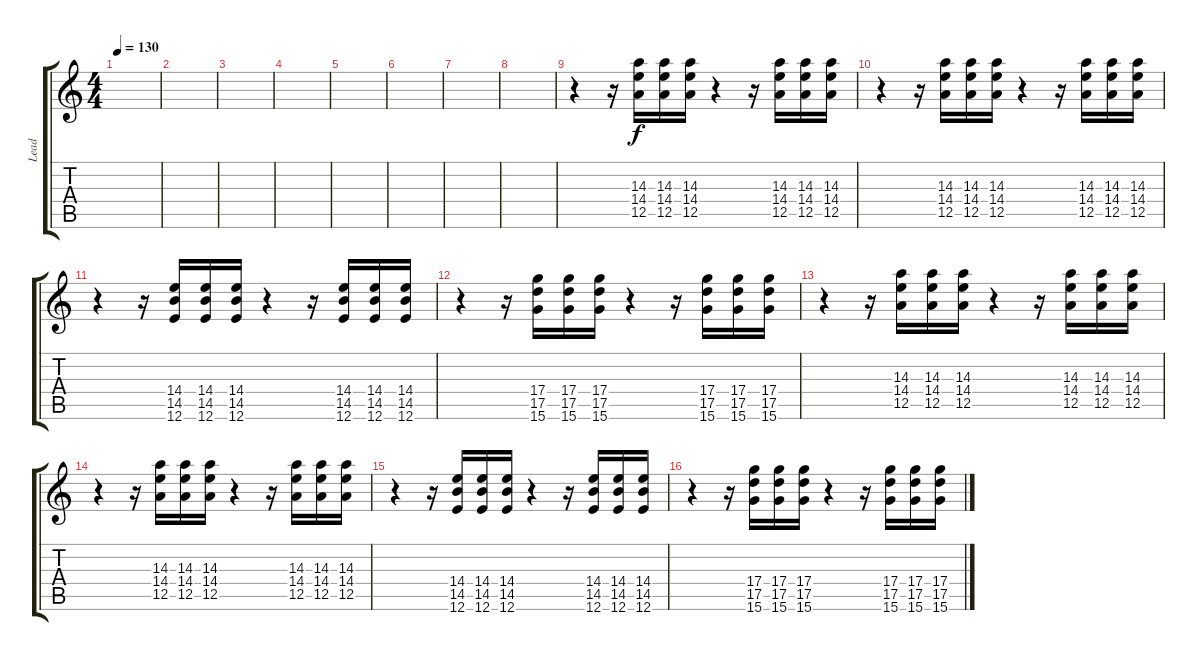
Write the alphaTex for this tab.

\track ("Lead" "Lead") {instrument overdrivenguitar}
\staff {score tabs}
\tuning (E4 B3 G3 D3 A2 E2) {hide}
\ts (4 4)
\tempo 130
\clef g2
\ks c
|
|
|
|
|
|
|
|
r.4 r.16 (14.3 14.4 12.5).16 (14.3 14.4 12.5).16 (14.3 14.4 12.5).16 r.4 r.16 (14.3 14.4 12.5).16 (14.3 14.4 12.5).16 (14.3 14.4 12.5).16 |
r.4 r.16 (14.3 14.4 12.5).16 (14.3 14.4 12.5).16 (14.3 14.4 12.5).16 r.4 r.16 (14.3 14.4 12.5).16 (14.3 14.4 12.5).16 (14.3 14.4 12.5).16 |
r.4 r.16 (14.4 14.5 12.6).16 (14.4 14.5 12.6).16 (14.4 14.5 12.6).16 r.4 r.16 (14.4 14.5 12.6).16 (14.4 14.5 12.6).16 (14.4 14.5 12.6).16 |
r.4 r.16 (17.4 17.5 15.6).16 (17.4 17.5 15.6).16 (17.4 17.5 15.6).16 r.4 r.16 (17.4 17.5 15.6).16 (17.4 17.5 15.6).16 (17.4 17.5 15.6).16 |
r.4 r.16 (14.3 14.4 12.5).16 (14.3 14.4 12.5).16 (14.3 14.4 12.5).16 r.4 r.16 (14.3 14.4 12.5).16 (14.3 14.4 12.5).16 (14.3 14.4 12.5).16 |
r.4 r.16 (14.3 14.4 12.5).16 (14.3 14.4 12.5).16 (14.3 14.4 12.5).16 r.4 r.16 (14.3 14.4 12.5).16 (14.3 14.4 12.5).16 (14.3 14.4 12.5).16 |
r.4 r.16 (14.4 14.5 12.6).16 (14.4 14.5 12.6).16 (14.4 14.5 12.6).16 r.4 r.16 (14.4 14.5 12.6).16 (14.4 14.5 12.6).16 (14.4 14.5 12.6).16 |
r.4 r.16 (17.4 17.5 15.6).16 (17.4 17.5 15.6).16 (17.4 17.5 15.6).16 r.4 r.16 (17.4 17.5 15.6).16 (17.4 17.5 15.6).16 (17.4 17.5 15.6).16
